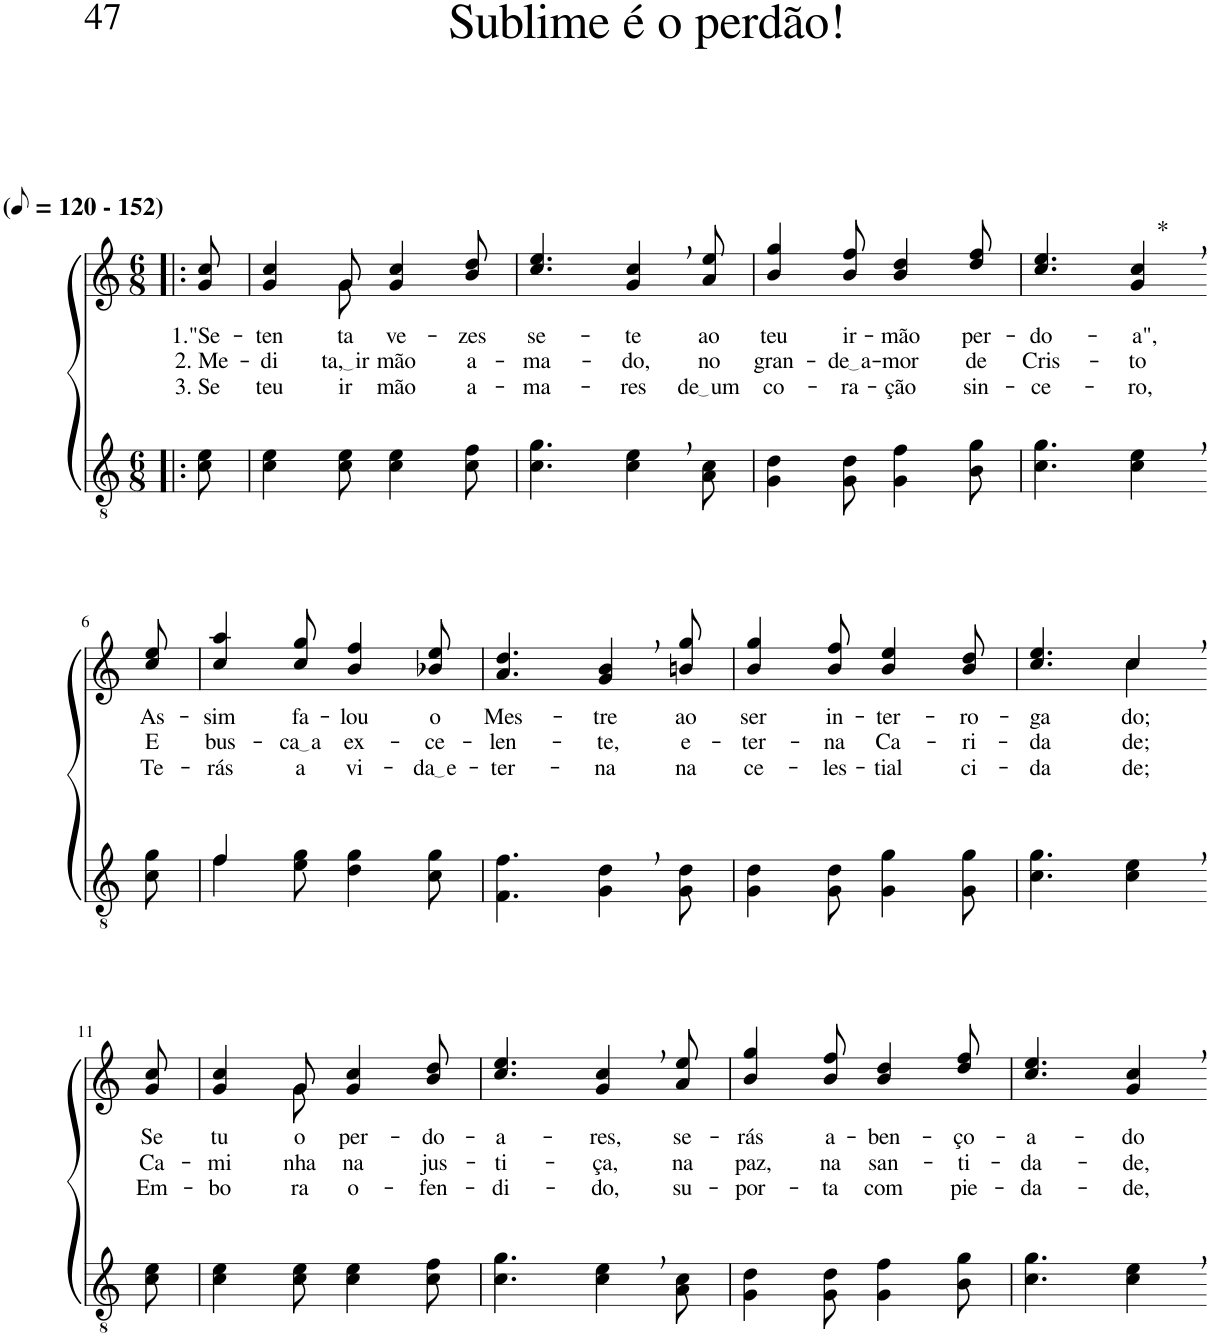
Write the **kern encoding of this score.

**kern	**kern	**text	**text	**text	**harte
*part2	*part1	*part1	*part1	*part1	*part1
*staff2	*staff1	*staff1	*staff1	*staff1	*
*I"Parte III e IV	*I"Parte I e II	*	*	*	*
*clefGv2	*clefG2	*	*	*	*
*Trd4c7	*Trd4c7	*	*	*	*
*k[]	*k[]	*	*	*	*
*M6/8	*M6/8	*	*	*	*
*MM60	*MM60	*	*	*	*
=1!|:	=1!|:	=1!|:	=1!|:	=1!|:	=1!|:
!	!LO:TX:a:B:t=(	!	!	!	!
!	!LO:TX:a:B:t=- 152)	!	!	!	!
!	!	!LO:LY:b	!LO:LY:b	!LO:LY:b	!
8c\ 8e\	8g/ 8cc/	1."Se-	2. Me-	3. Se	.
=2	=2	=2	=2	=2	=2
!	!	!LO:LY:b	!LO:LY:b	!LO:LY:b	!
*	*^	*	*	*	*
4c\ 4e\	4g/ 4cc/	4ryy	-ten-	-di-	teu	.
!	!	!	!LO:LY:b	!LO:LY:b	!LO:LY:b	!
8c\ 8e\	8g/	8g\	-ta	ta, ir	ir-	.
!	!	!	!LO:LY:b	!LO:LY:b	!LO:LY:b	!
4c\ 4e\	4g/ 4cc/	4.ryy	ve-	mão	-mão	.
!	!	!	!LO:LY:b	!LO:LY:b	!LO:LY:b	!
8c\ 8f\	8b/ 8dd/	.	-zes	a-	a-	.
*	*v	*v	*	*	*	*
=3	=3	=3	=3	=3	=3
!	!	!LO:LY:b	!LO:LY:b	!LO:LY:b	!
4.c\ 4.g\	4.cc/ 4.ee/	se-	-ma-	-ma-	.
!	!	!LO:LY:b	!LO:LY:b	!LO:LY:b	!
4c\, 4e\,	4g/, 4cc/,	-te	-do,	-res	.
!	!	!LO:LY:b	!LO:LY:b	!LO:LY:b	!
8A\ 8c\	8a/ 8ee/	ao	no	de um	.
=4	=4	=4	=4	=4	=4
!	!	!LO:LY:b	!LO:LY:b	!LO:LY:b	!
4G\ 4d\	4b/ 4gg/	teu	gran-	co-	.
!	!	!LO:LY:b	!LO:LY:b	!LO:LY:b	!
8G\ 8d\	8b/ 8ff/	ir-	de a	-ra-	.
!	!	!LO:LY:b	!LO:LY:b	!LO:LY:b	!
4G\ 4f\	4b/ 4dd/	-mão	-mor	-ção	.
!	!	!LO:LY:b	!LO:LY:b	!LO:LY:b	!
8B\ 8g\	8dd/ 8ff/	per-	de	sin-	.
=5	=5	=5	=5	=5	=5
!	!	!LO:LY:b	!LO:LY:b	!LO:LY:b	!
4.c\ 4.g\	4.cc/ 4.ee/	-do-	Cris-	-ce-	.
!	!	!LO:LY:b	!LO:LY:b	!LO:LY:b	!LO:H:kt=*
4c\, 4e\,	4g/, 4cc/,	-a",	-to	-ro,	N
!!LO:LB:g=z
=6-	=6-	=6-	=6-	=6-	=6-
!	!	!LO:LY:b	!LO:LY:b	!LO:LY:b	!
8c\ 8g\	8cc/ 8ee/	As-	E	Te-	.
=7	=7	=7	=7	=7	=7
*^	*	*	*	*	*
!	!	!	!LO:LY:b	!LO:LY:b	!LO:LY:b	!
4f/	4f\	4cc/ 4aa/	-sim	bus-	-rás	.
!	!	!	!LO:LY:b	!LO:LY:b	!LO:LY:b	!
2ryy	8e\ 8g\	8cc/ 8gg/	fa-	ca a	a	.
!	!	!	!LO:LY:b	!LO:LY:b	!LO:LY:b	!
.	4d\ 4g\	4b/ 4ff/	-lou	ex-	vi-	.
!	!	!	!LO:LY:b	!LO:LY:b	!LO:LY:b	!
.	8c\ 8g\	8b-X/ 8ee/	o	-ce-	da e	.
=8	=8	=8	=8	=8	=8	=8
!	!	!	!LO:LY:b	!LO:LY:b	!LO:LY:b	!
*v	*v	*	*	*	*	*
4.F\ 4.f\	4.a/ 4.dd/	Mes-	-len-	-ter-	.
!	!	!LO:LY:b	!LO:LY:b	!LO:LY:b	!
4G\, 4d\,	4g/, 4b/,	-tre	-te,	-na	.
!	!	!LO:LY:b	!LO:LY:b	!LO:LY:b	!
8G\ 8d\	8bn/ 8gg/	ao	e-	na	.
=9	=9	=9	=9	=9	=9
!	!	!LO:LY:b	!LO:LY:b	!LO:LY:b	!
4G\ 4d\	4b/ 4gg/	ser	-ter-	ce-	.
!	!	!LO:LY:b	!LO:LY:b	!LO:LY:b	!
8G\ 8d\	8b/ 8ff/	in-	-na	-les-	.
!	!	!LO:LY:b	!LO:LY:b	!LO:LY:b	!
4G\ 4g\	4b/ 4ee/	-ter-	Ca-	-tial	.
!	!	!LO:LY:b	!LO:LY:b	!LO:LY:b	!
8G\ 8g\	8b/ 8dd/	-ro-	-ri-	ci-	.
=10	=10	=10	=10	=10	=10
!	!	!LO:LY:b	!LO:LY:b	!LO:LY:b	!
*	*^	*	*	*	*
4.c\ 4.g\	4.cc/ 4.ee/	4.ryy	-ga-	-da-	-da-	.
!	!	!	!LO:LY:b	!LO:LY:b	!LO:LY:b	!
4c\, 4e\,	4cc,/	4cc\	-do;	-de;	-de;	.
!!LO:LB:g=z
=11-	=11-	=11-	=11-	=11-	=11-	=11-
!	!	!	!LO:LY:b	!LO:LY:b	!LO:LY:b	!
*	*v	*v	*	*	*	*
8c\ 8e\	8g/ 8cc/	Se	Ca-	Em-	.
=12	=12	=12	=12	=12	=12
!	!	!LO:LY:b	!LO:LY:b	!LO:LY:b	!
*	*^	*	*	*	*
4c\ 4e\	4g/ 4cc/	4ryy	tu	-mi-	-bo-	.
!	!	!	!LO:LY:b	!LO:LY:b	!LO:LY:b	!
8c\ 8e\	8g/	8g\	o	-nha	-ra	.
!	!	!	!LO:LY:b	!LO:LY:b	!LO:LY:b	!
4c\ 4e\	4g/ 4cc/	4.ryy	per-	na	o-	.
!	!	!	!LO:LY:b	!LO:LY:b	!LO:LY:b	!
8c\ 8f\	8b/ 8dd/	.	-do-	jus-	-fen-	.
*	*v	*v	*	*	*	*
=13	=13	=13	=13	=13	=13
!	!	!LO:LY:b	!LO:LY:b	!LO:LY:b	!
4.c\ 4.g\	4.cc/ 4.ee/	-a-	-ti-	-di-	.
!	!	!LO:LY:b	!LO:LY:b	!LO:LY:b	!
4c\, 4e\,	4g/, 4cc/,	-res,	-ça,	-do,	.
!	!	!LO:LY:b	!LO:LY:b	!LO:LY:b	!
8A\ 8c\	8a/ 8ee/	se-	na	su-	.
=14	=14	=14	=14	=14	=14
!	!	!LO:LY:b	!LO:LY:b	!LO:LY:b	!
4G\ 4d\	4b/ 4gg/	-rás	paz,	-por-	.
!	!	!LO:LY:b	!LO:LY:b	!LO:LY:b	!
8G\ 8d\	8b/ 8ff/	a-	na	-ta	.
!	!	!LO:LY:b	!LO:LY:b	!LO:LY:b	!
4G\ 4f\	4b/ 4dd/	-ben-	san-	com	.
!	!	!LO:LY:b	!LO:LY:b	!LO:LY:b	!
8B\ 8g\	8dd/ 8ff/	-ço-	-ti-	pie-	.
=15	=15	=15	=15	=15	=15
!	!	!LO:LY:b	!LO:LY:b	!LO:LY:b	!
4.c\ 4.g\	4.cc/ 4.ee/	-a-	-da-	-da-	.
!	!	!LO:LY:b	!LO:LY:b	!LO:LY:b	!
4c\, 4e\,	4g/, 4cc/,	-do	-de,	-de,	.
=-	=-	=-	=-	=-	=-
*-	*-	*-	*-	*-	*-
